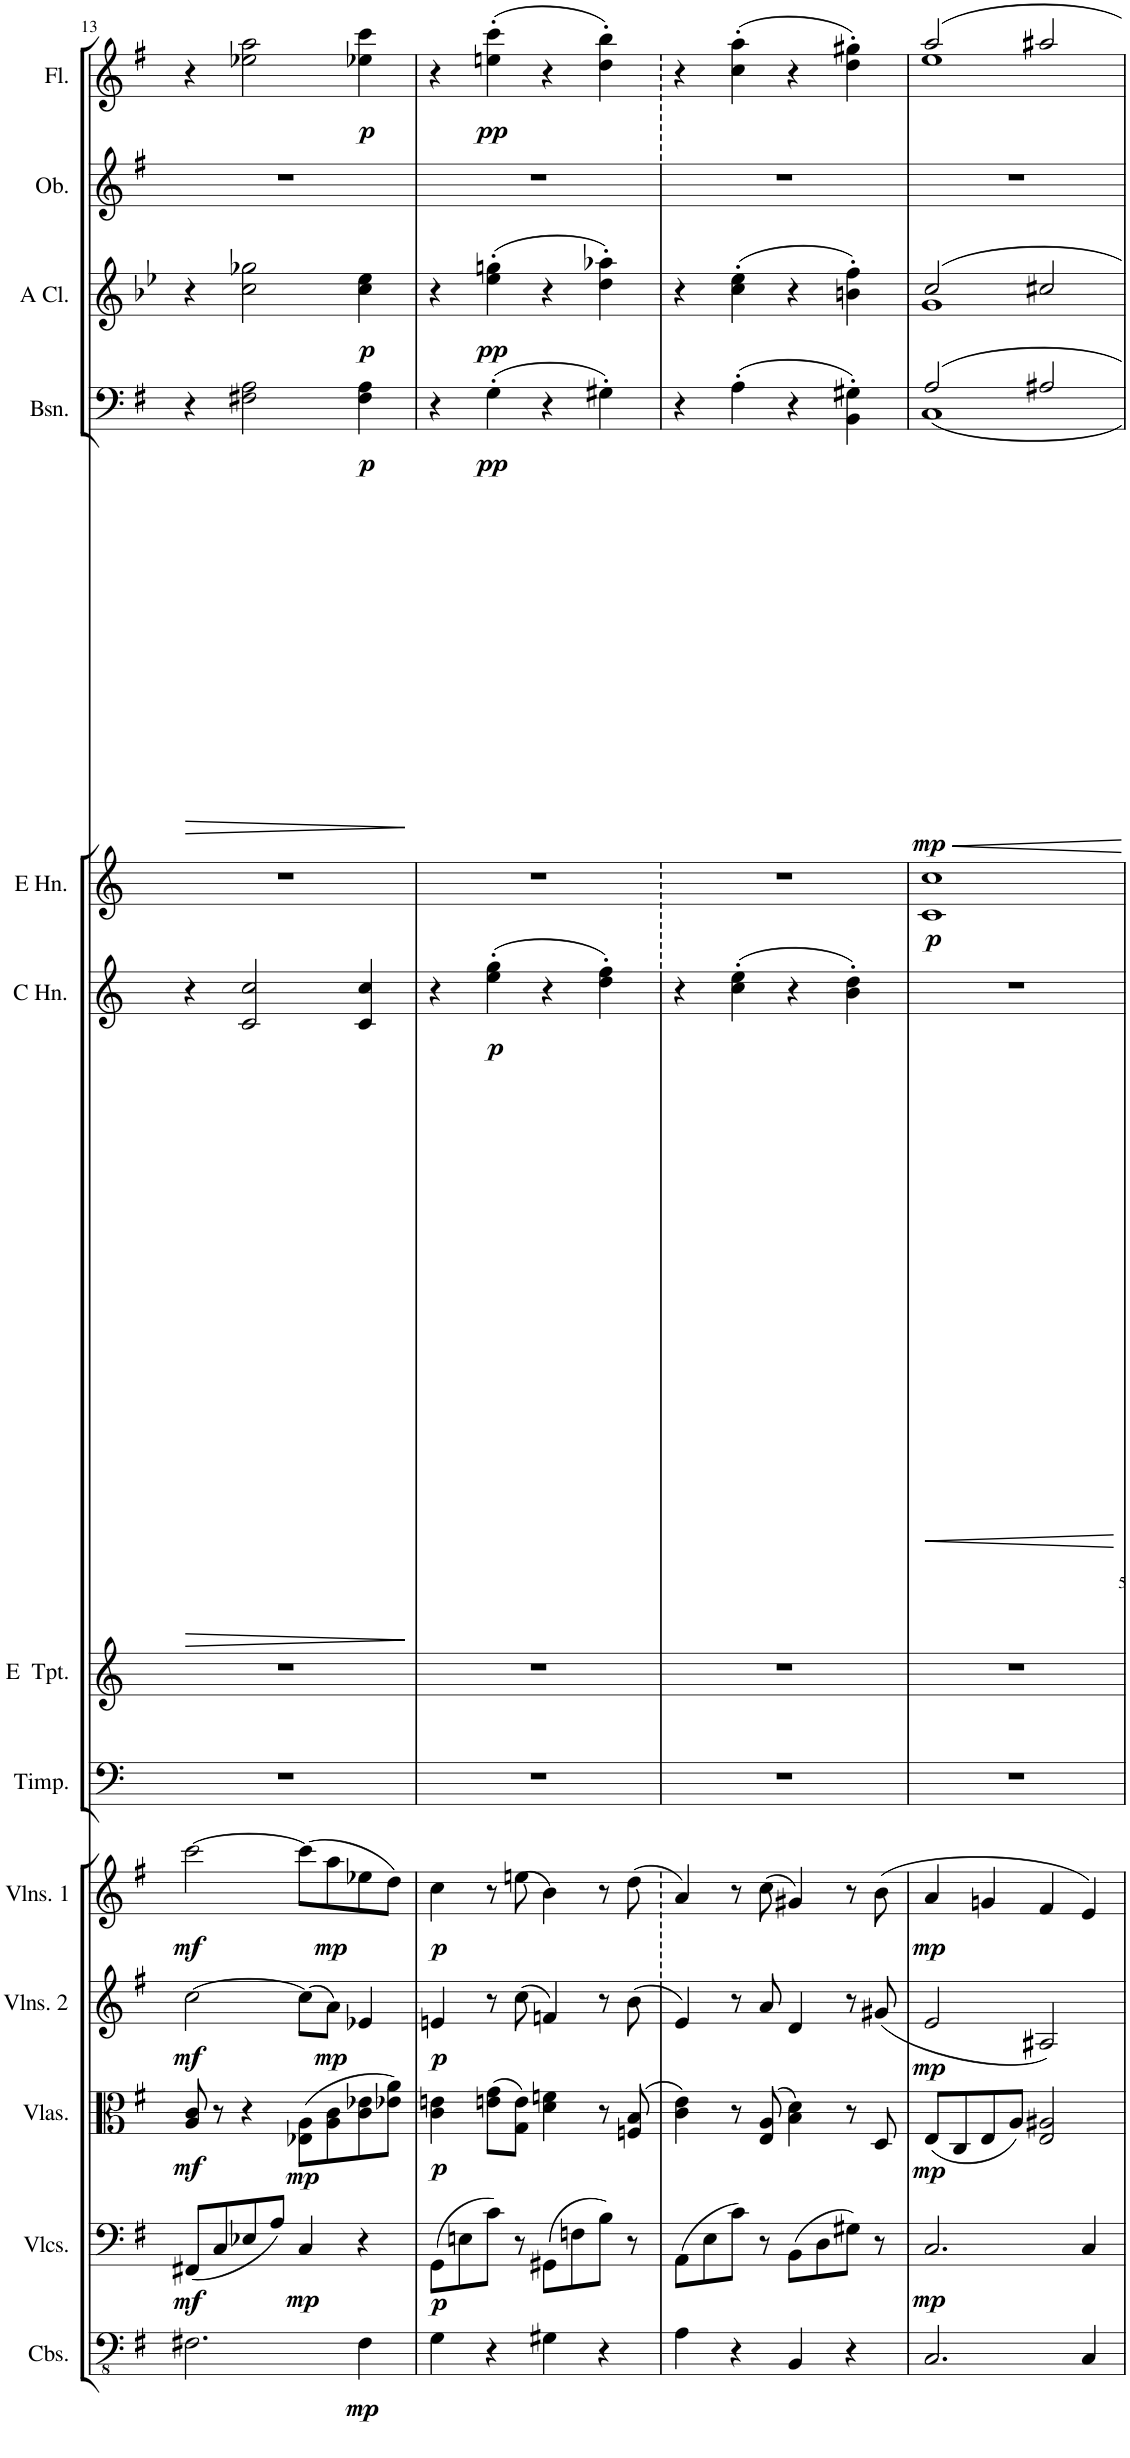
**kern	**dynam	**kern	**dynam	**kern	**dynam	**kern	**dynam	**kern	**dynam	**kern	**kern	**kern	**dynam	**kern	**dynam	**kern	**dynam	**kern	**dynam	**kern	**kern	**dynam
*part13	*part13	*part12	*part12	*part11	*part11	*part10	*part10	*part9	*part9	*part8	*part7	*part6	*part6	*part5	*part5	*part4	*part4	*part3	*part3	*part2	*part1	*part1
*staff13	*staff13	*staff12	*staff12	*staff11	*staff11	*staff10	*staff10	*staff9	*staff9	*staff8	*staff7	*staff6	*staff6	*staff5	*staff5	*staff4	*staff4	*staff3	*staff3	*staff2	*staff1	*staff1
*I"Contrabasses	*	*I"Violoncellos	*	*I"Violas	*	*I"Violins 2	*	*I"Violins 1	*	*I"Timpani in B and E	*I"Trumpet 1 2 in E	*I"Horn 3 4  in C	*	*I"Horn 1 2 in E	*	*I"Bassoon 1 2	*	*I"A Clarinet 1 2	*	*I"Oboe 1 2	*I"Flute 1 2	*
*I'Cbs.	*	*I'Vlcs.	*	*I'Vlas.	*	*I'Vlns. 2	*	*I'Vlns. 1	*	*I'Timp.	*	*	*	*	*	*I'Bsn.	*	*I'A Cl.	*	*I'Ob.	*I'Fl.	*
!!LO:PB:g=z
*clefFv4	*	*clefF4	*	*clefC3	*	*clefG2	*	*clefG2	*	*clefF4	*clefG2	*clefG2	*	*clefG2	*	*clefF4	*	*clefG2	*	*clefG2	*clefG2	*
*	*	*	*	*	*	*	*	*	*	*	*Trd-2c-4	*Trd4c7	*	*Trd5c8	*	*	*	*Trd2c3	*	*	*	*
*k[f#]	*	*k[f#]	*	*k[f#]	*	*k[f#]	*	*k[f#]	*	*k[]	*k[]	*k[]	*	*k[]	*	*k[f#]	*	*k[b-e-]	*	*k[f#]	*k[f#]	*
*M4/4	*	*M4/4	*	*M4/4	*	*M4/4	*	*M4/4	*	*M4/4	*M4/4	*M4/4	*	*M4/4	*	*M4/4	*	*M4/4	*	*M4/4	*M4/4	*
*met(c|)	*	*met(c|)	*	*met(c|)	*	*met(c|)	*	*met(c|)	*	*met(c|)	*met(c|)	*met(c|)	*	*met(c|)	*	*met(c|)	*	*met(c|)	*	*met(c|)	*met(c|)	*
=13	=13	=13	=13	=13	=13	=13	=13	=13	=13	=13	=13	=13	=13	=13	=13	=13	=13	=13	=13	=13	=13	=13
!	!LO:DY:b	!	!LO:DY:b	!	!LO:DY:b	!	!LO:DY:b	!	!LO:DY:b	!	!	!	!LO:HP:b	!	!	!	!LO:HP:b	!	!	!	!	!
2.FF#X\	mf	(8FF#X/L	mf	8A/ 8c/	mf	[2cc>\	mf	[2ccc>\	mf	1r	1r	4r	>	1r	.	4r	>	4r	.	1r	4r	.
.	.	8C/	.	8r	.	.	.	.	.	.	.	.	.	.	.	.	.	.	.	.	.	.
.	.	8E-X/	.	4r	.	.	.	.	.	.	.	2c/ 2cc/	.	.	.	2F#X\ 2A\	.	2cc\ 2gg-X\	.	.	2ee-X\ 2aa\	.
.	.	8A/J)	.	.	.	.	.	.	.	.	.	.	.	.	.	.	.	.	.	.	.	.
!	!	!	!LO:DY:b	!	!LO:DY:b	!	!	!	!	!	!	!	!	!	!	!	!	!	!	!	!	!
.	.	4C/	mp	(8E-X\ 8A\L	mp	(8cc\L]	.	(8ccc\L]	.	.	.	.	.	.	.	.	.	.	.	.	.	.
!	!	!	!	!	!	!	!LO:DY:b	!	!LO:DY:b	!	!	!	!	!	!	!	!	!	!	!	!	!
.	.	.	.	8A\ 8c\	.	8a\J)	mp	8aa\	mp	.	.	.	.	.	.	.	.	.	.	.	.	.
!	!LO:DY:b	!	!	!	!	!	!	!	!	!	!	!	!	!	!	!	!LO:DY:b	!	!LO:DY:b	!	!	!LO:DY:b
4FF#\	mp	4r	.	8c\ 8e-X\	.	4e-X/	.	8ee-X\	.	.	.	4c/ 4cc/	.	.	.	4F#\ 4A\	p	4cc\ 4ee-\	p	.	4ee-X\ 4ccc\	p
.	.	.	.	8e-X\ 8a\J)	.	.	.	8dd\J)	.	.	.	.	.	.	.	.	.	.	.	.	.	.
.	.	.	.	.	.	.	.	.	.	.	.	.	.	.	.	.	]	.	.	.	.	.
=14	=14	=14	=14	=14	=14	=14	=14	=14	=14	=14	=14	=14	=14	=14	=14	=14	=14	=14	=14	=14	=14	=14
!	!LO:DY:b	!	!LO:DY:b	!	!LO:DY:b	!	!LO:DY:b	!	!LO:DY:b	!	!	!	!	!	!	!	!	!	!	!	!	!
4GG\	p	(8GG\L	p	4c\ 4en\	p	4en/	p	4cc\	p	1r	1r	4r	.	1r	.	4r	.	4r	.	1r	4r	.
.	.	8En\	.	.	.	.	.	.	.	.	.	.	.	.	.	.	.	.	.	.	.	.
!	!	!	!	!	!	!	!	!	!	!	!	!	!LO:DY:b	!	!	!	!LO:DY:b	!	!LO:DY:b	!	!	!LO:DY:b
4r	.	8c\J)	.	(8en\ 8g\L	.	8r	.	8r	.	.	.	(4ee\' 4gg\'	p	.	.	(4G'\	pp	(4ee-\' 4ggn\'	pp	.	(4een\' 4ccc\'	pp
.	.	8r	.	8G\ 8e\J)	.	(8cc\	.	(8een\	.	.	.	.	.	.	.	.	.	.	.	.	.	.
4GG#X\	.	(8GG#X\L	.	4d\ 4fn\	.	4fn/)	.	4b\)	.	.	.	4r	.	.	.	4r	.	4r	.	.	4r	.
.	.	8Fn\	.	.	.	.	.	.	.	.	.	.	.	.	.	.	.	.	.	.	.	.
4r	.	8B\J)	.	8r	.	8r	.	8r	.	.	.	4dd\' 4ff\')	.	.	.	4G#X'\)	.	4dd\' 4aa-X\')	.	.	4dd\' 4bb\')	.
.	.	8r	.	(8Fn/ 8B/	.	(8b\	.	(8dd\	.	.	.	.	.	.	.	.	.	.	.	.	.	.
=15	=15	=15	=15	=15	=15	=15	=15	=15	=15	=15	=15	=15	=15	=15	=15	=15	=15	=15	=15	=15	=15	=15
4AA\	.	(8AA\L	.	4c\ 4e\)	.	4e/)	.	4a/)	.	1r	1r	4r	.	1r	.	4r	.	4r	.	1r	4r	.
.	.	8E\	.	.	.	.	.	.	.	.	.	.	.	.	.	.	.	.	.	.	.	.
4r	.	8c\J)	.	8r	.	8r	.	8r	.	.	.	(4cc\' 4ee\'	.	.	.	(4A'\	.	(4cc\' 4ee-\'	.	.	(4cc\' 4aa\'	.
.	.	8r	.	(8E/ 8A/	.	8a/	.	(8cc\	.	.	.	.	.	.	.	.	.	.	.	.	.	.
4BBB/	.	(8BB\L	.	4B\ 4d\)	.	4d/	.	4g#X/)	.	.	.	4r	.	.	.	4r	.	4r	.	.	4r	.
.	.	8D\	.	.	.	.	.	.	.	.	.	.	.	.	.	.	.	.	.	.	.	.
4r	.	8G#X\J)	.	8r	.	8r	.	8r	.	.	.	4b\' 4dd\')	.	.	.	4BB\' 4G#X\')	.	4bn\' 4ff\')	.	.	4dd\' 4gg#X\')	.
.	.	8r	.	8D/	.	(8g#X/	.	(8b\	.	.	.	.	.	.	.	.	.	.	.	.	.	.
=16	=16	=16	=16	=16	=16	=16	=16	=16	=16	=16	=16	=16	=16	=16	=16	=16	=16	=16	=16	=16	=16	=16
*	*	*	*	*	*	*	*	*	*	*	*	*	*	*	*	*^	*	*^	*	*	*^	*
!	!LO:DY:b	!	!LO:DY:b	!	!LO:DY:b	!	!LO:DY:b	!	!LO:DY:b	!	!	!	!	!	!LO:DY:b	!	!	!LO:DY:b	!	!	!	!	!	!	!
2.CC/	mp	2.C/	mp	(8E/L	mp	2e/	mp	4a/	mp	1r	1r	1r	.	1c 1cc	p	2A/	1C	mp	2cc/	1g	.	1r	2aa/	1ee	.
.	.	.	.	8C/	.	.	.	.	.	.	.	.	.	.	.	.	.	.	.	.	.	.	.	.	.
.	.	.	.	8E/	.	.	.	4gn/	.	.	.	.	.	.	.	.	.	.	.	.	.	.	.	.	.
.	.	.	.	8A/J)	.	.	.	.	.	.	.	.	.	.	.	.	.	.	.	.	.	.	.	.	.
.	.	.	.	2E/ 2A#X/	.	2A#X/)	.	4f#/	.	.	.	.	.	.	.	2A#X/	.	.	2cc#X/	.	.	.	2aa#X/	.	.
4CC/	.	4C/	.	.	.	.	.	4e/)	.	.	.	.	.	.	.	.	.	.	.	.	.	.	.	.	.
*	*	*	*	*	*	*	*	*	*	*	*	*	*	*	*	*v	*v	*	*	*	*	*	*v	*v	*
*	*	*	*	*	*	*	*	*	*	*	*	*	*	*	*	*	*	*v	*v	*	*	*	*
.	.	.	.	.	.	.	.	.	.	.	.	.	]	.	.	.	.	.	.	.	.	.
=	=	=	=	=	=	=	=	=	=	=	=	=	=	=	=	=	=	=	=	=	=	=
*-	*-	*-	*-	*-	*-	*-	*-	*-	*-	*-	*-	*-	*-	*-	*-	*-	*-	*-	*-	*-	*-	*-
